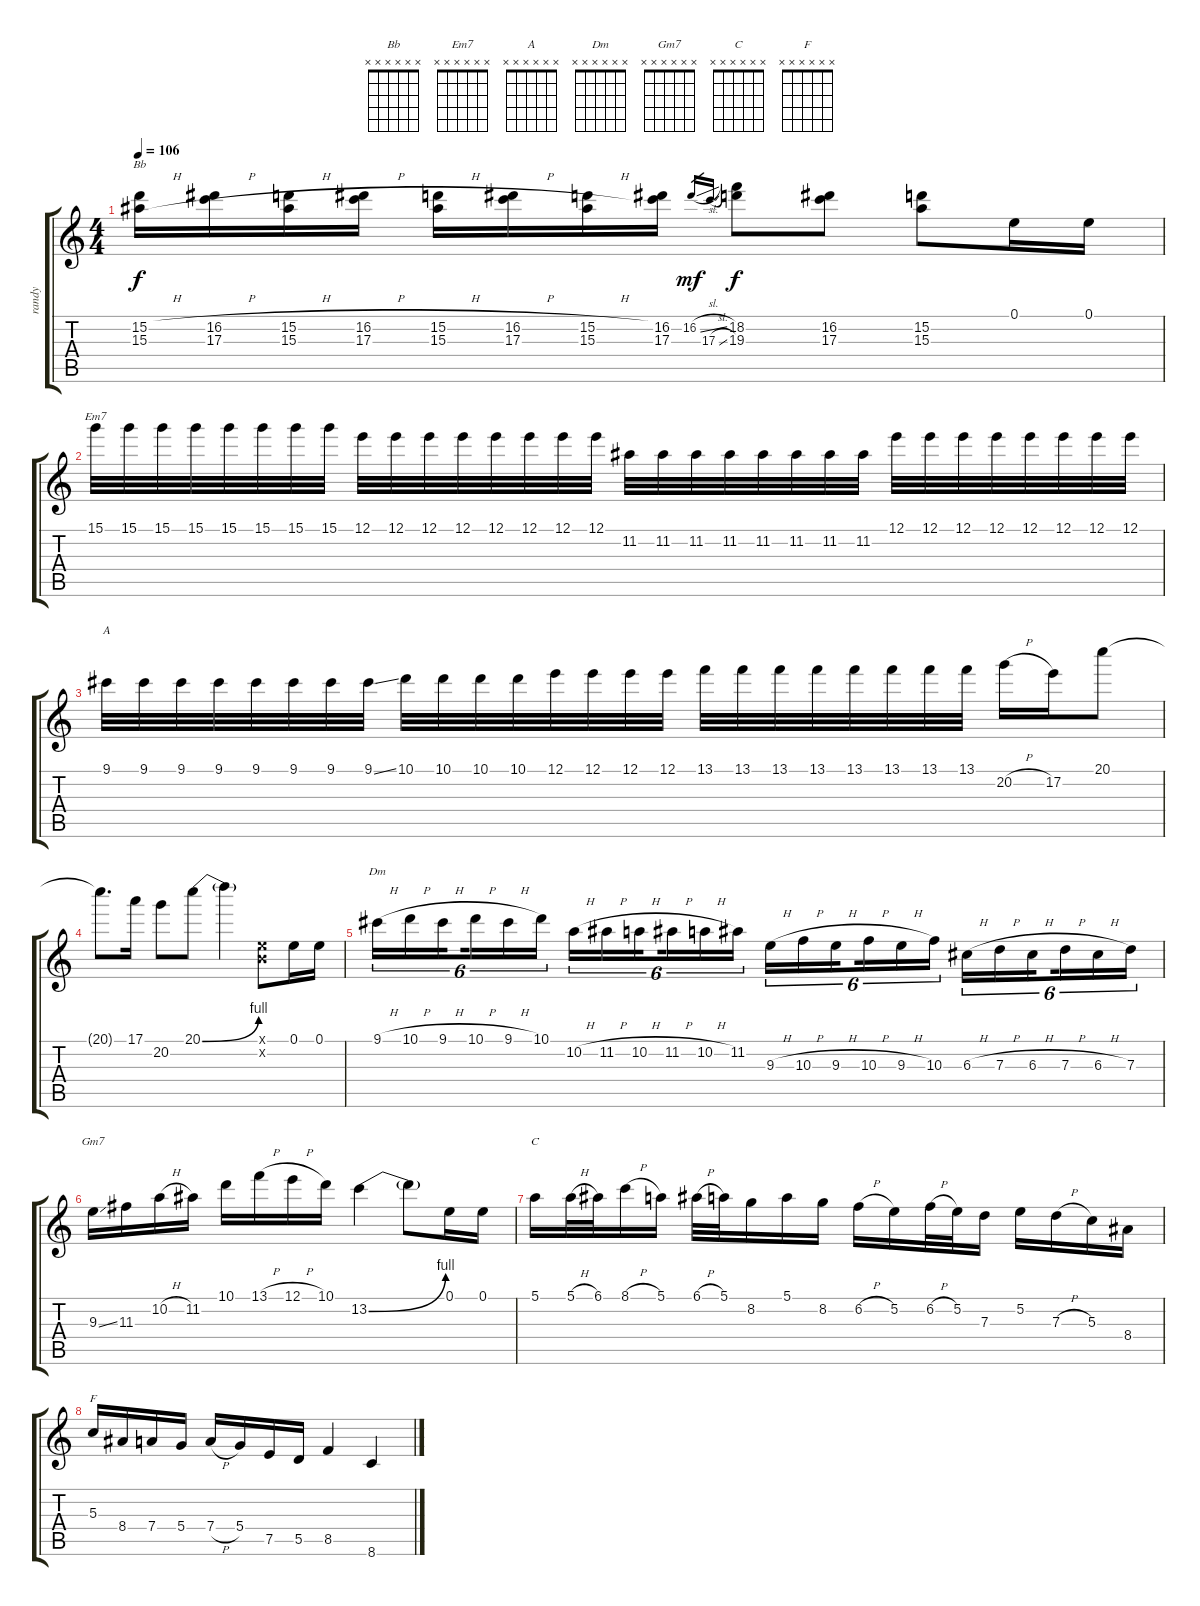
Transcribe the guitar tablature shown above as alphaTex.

\track ("randy" "randy") {instrument distortionguitar}
\staff {score tabs}
\tuning (E4 B3 G3 D3 A2 E2) {hide}
\chord ("Bb" x x x x x x)
\chord ("Em7" x x x x x x)
\chord ("A" x x x x x x)
\chord ("Dm" x x x x x x)
\chord ("Gm7" x x x x x x)
\chord ("C" x x x x x x)
\chord ("F" x x x x x x)
\ts (4 4)
\tempo 106
\clef g2
\ks c
(15.2{h} 15.3{h}).16{ch "Bb" dy f} (16.2{h} 17.3{h}).16 (15.2{h} 15.3{h}).16 (16.2{h} 17.3{h}).16 (15.2{h} 15.3{h}).16 (16.2{h} 17.3{h}).16 (15.2{h} 15.3{h}).16 (16.2 17.3).16 16.2{sl}.16{gr dy mf} 17.3{sl}.16{gr} (18.2 19.3).8{dy f} (16.2 17.3).8 (15.2 15.3).8 0.1.16 0.1.16 |
15.1.32{ch "Em7"} 15.1.32 15.1.32 15.1.32 15.1.32 15.1.32 15.1.32 15.1.32 12.1.32 12.1.32 12.1.32 12.1.32 12.1.32 12.1.32 12.1.32 12.1.32 11.2.32 11.2.32 11.2.32 11.2.32 11.2.32 11.2.32 11.2.32 11.2.32 12.1.32 12.1.32 12.1.32 12.1.32 12.1.32 12.1.32 12.1.32 12.1.32 |
9.1.32{ch "A"} 9.1.32 9.1.32 9.1.32 9.1.32 9.1.32 9.1.32 9.1{ss}.32 10.1.32 10.1.32 10.1.32 10.1.32 12.1.32 12.1.32 12.1.32 12.1.32 13.1.32 13.1.32 13.1.32 13.1.32 13.1.32 13.1.32 13.1.32 13.1.32 20.2{h}.16 17.2.16 20.1.8 |
20.1{t}.8{d} 17.1.16 20.2.8 20.1{be (bend 0 0 60 4)}.8 20.1{t}.4 (0.1{x} 0.2{x}).8 0.1.16 0.1.16 |
9.1{h}.16{tu (6 4) ch "Dm"} 10.1{h}.16{tu (6 4)} 9.1{h}.16{tu (6 4) beam splitsecondary} 10.1{h}.16{tu (6 4)} 9.1{h}.16{tu (6 4)} 10.1.16{tu (6 4)} 10.2{h}.16{tu (6 4)} 11.2{h}.16{tu (6 4)} 10.2{h}.16{tu (6 4) beam splitsecondary} 11.2{h}.16{tu (6 4)} 10.2{h}.16{tu (6 4)} 11.2.16{tu (6 4)} 9.3{h}.16{tu (6 4)} 10.3{h}.16{tu (6 4)} 9.3{h}.16{tu (6 4) beam splitsecondary} 10.3{h}.16{tu (6 4)} 9.3{h}.16{tu (6 4)} 10.3.16{tu (6 4)} 6.3{h}.16{tu (6 4)} 7.3{h}.16{tu (6 4)} 6.3{h}.16{tu (6 4) beam splitsecondary} 7.3{h}.16{tu (6 4)} 6.3{h}.16{tu (6 4)} 7.3.16{tu (6 4)} |
9.3{ss}.16{ch "Gm7"} 11.3.16 10.2{h}.16 11.2.16 10.1.16 13.1{h}.16 12.1{h}.16 10.1.16 13.2{be (bend 0 0 60 4)}.4 13.2{t}.8 0.1.16 0.1.16 |
5.1.16{ch "C"} 5.1{h}.32 6.1.32 8.1{h}.16 5.1.16 6.1{h}.32 5.1.32 8.2.16 5.1.16 8.2.16 6.2{h}.16 5.2.16 6.2{h}.32 5.2.32 7.3.16 5.2.16 7.3{h}.16 5.3.16 8.4.16 |
5.3.16{ch "F"} 8.4.16 7.4.16 5.4.16 7.4{h}.16 5.4.16 7.5.16 5.5.16 8.5.4 8.6{ss}.4
